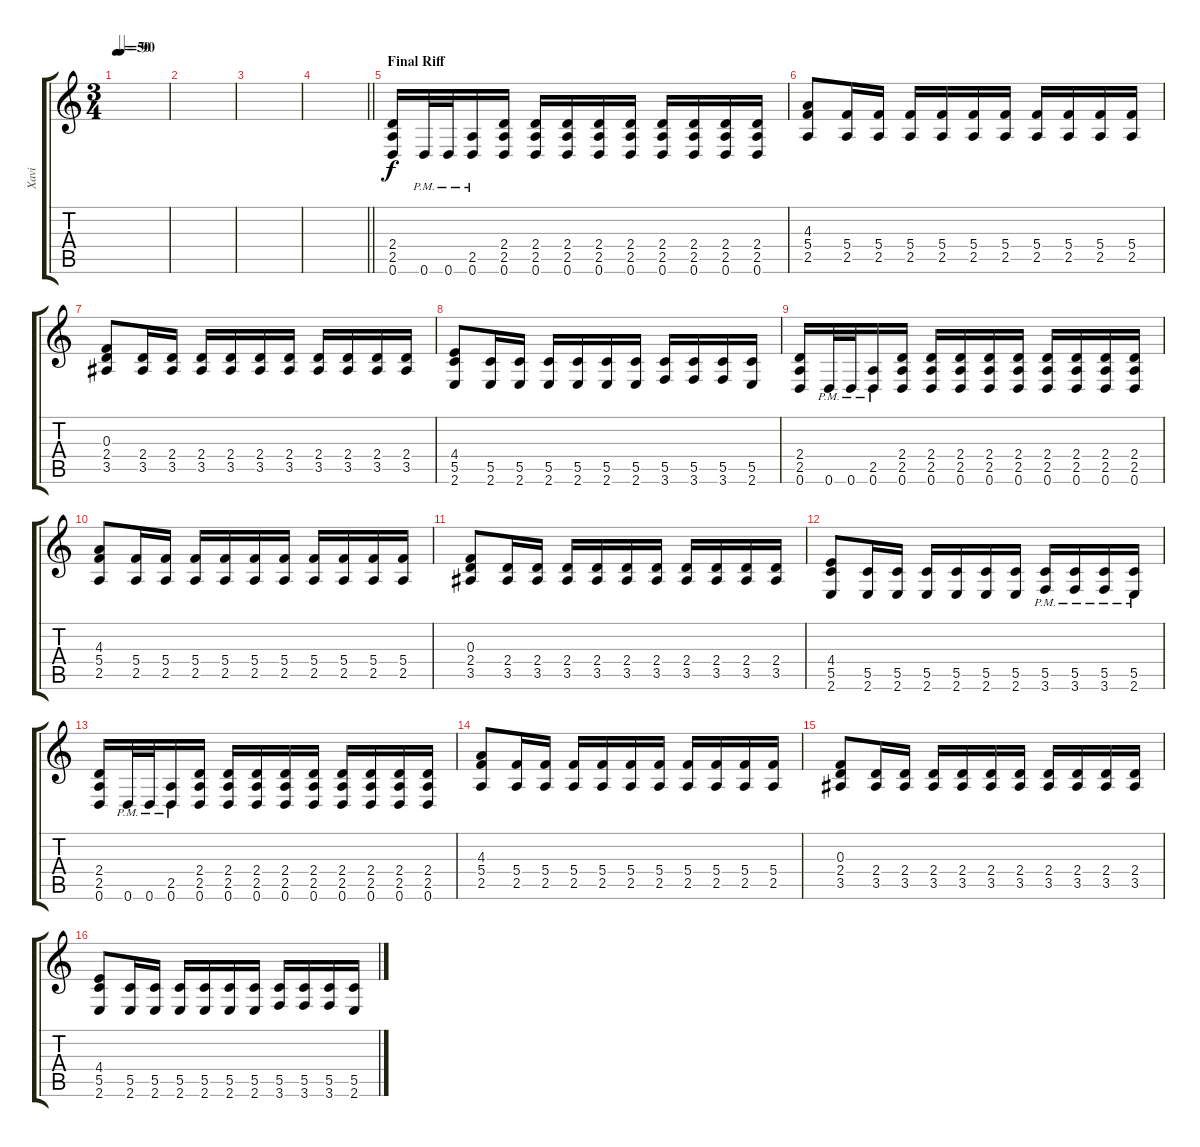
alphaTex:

\track ("Xavi" "Xavi") {instrument distortionguitar}
\staff {score tabs}
\tuning (D4 A3 F3 C3 G2 D2) {hide}
\ts (3 4)
\tempo 50
\tempo (90 0.08333333333333333)
\clef g2
\ks c
|
|
|
\barLineRight lightlight
|
\section ("" "Final Riff")
(2.4 2.5 0.6).16{volume 14} 0.6{pm}.32 0.6{pm}.32 (2.5{pm} 0.6{pm}).16 (2.4 2.5 0.6).16 (2.4 2.5 0.6).16 (2.4 2.5 0.6).16 (2.4 2.5 0.6).16 (2.4 2.5 0.6).16 (2.4 2.5 0.6).16 (2.4 2.5 0.6).16 (2.4 2.5 0.6).16 (2.4 2.5 0.6).16 |
(4.3 5.4 2.5).8 (5.4 2.5).16 (5.4 2.5).16 (5.4 2.5).16 (5.4 2.5).16 (5.4 2.5).16 (5.4 2.5).16 (5.4 2.5).16 (5.4 2.5).16 (5.4 2.5).16 (5.4 2.5).16 |
(0.3 2.4 3.5).8 (2.4 3.5).16 (2.4 3.5).16 (2.4 3.5).16 (2.4 3.5).16 (2.4 3.5).16 (2.4 3.5).16 (2.4 3.5).16 (2.4 3.5).16 (2.4 3.5).16 (2.4 3.5).16 |
(4.4 5.5 2.6).8 (5.5 2.6).16 (5.5 2.6).16 (5.5 2.6).16 (5.5 2.6).16 (5.5 2.6).16 (5.5 2.6).16 (5.5 3.6).16 (5.5 3.6).16 (5.5 3.6).16 (5.5 2.6).16 |
(2.4 2.5 0.6).16 0.6{pm}.32 0.6{pm}.32 (2.5{pm} 0.6{pm}).16 (2.4 2.5 0.6).16 (2.4 2.5 0.6).16 (2.4 2.5 0.6).16 (2.4 2.5 0.6).16 (2.4 2.5 0.6).16 (2.4 2.5 0.6).16 (2.4 2.5 0.6).16 (2.4 2.5 0.6).16 (2.4 2.5 0.6).16 |
(4.3 5.4 2.5).8 (5.4 2.5).16 (5.4 2.5).16 (5.4 2.5).16 (5.4 2.5).16 (5.4 2.5).16 (5.4 2.5).16 (5.4 2.5).16 (5.4 2.5).16 (5.4 2.5).16 (5.4 2.5).16 |
(0.3 2.4 3.5).8 (2.4 3.5).16 (2.4 3.5).16 (2.4 3.5).16 (2.4 3.5).16 (2.4 3.5).16 (2.4 3.5).16 (2.4 3.5).16 (2.4 3.5).16 (2.4 3.5).16 (2.4 3.5).16 |
(4.4 5.5 2.6).8 (5.5 2.6).16 (5.5 2.6).16 (5.5 2.6).16 (5.5 2.6).16 (5.5 2.6).16 (5.5 2.6).16 (5.5{pm} 3.6{pm}).16 (5.5{pm} 3.6{pm}).16 (5.5{pm} 3.6{pm}).16 (5.5{pm} 2.6{pm}).16 |
(2.4 2.5 0.6).16 0.6{pm}.32 0.6{pm}.32 (2.5{pm} 0.6{pm}).16 (2.4 2.5 0.6).16 (2.4 2.5 0.6).16 (2.4 2.5 0.6).16 (2.4 2.5 0.6).16 (2.4 2.5 0.6).16 (2.4 2.5 0.6).16 (2.4 2.5 0.6).16 (2.4 2.5 0.6).16 (2.4 2.5 0.6).16 |
(4.3 5.4 2.5).8 (5.4 2.5).16 (5.4 2.5).16 (5.4 2.5).16 (5.4 2.5).16 (5.4 2.5).16 (5.4 2.5).16 (5.4 2.5).16 (5.4 2.5).16 (5.4 2.5).16 (5.4 2.5).16 |
(0.3 2.4 3.5).8 (2.4 3.5).16 (2.4 3.5).16 (2.4 3.5).16 (2.4 3.5).16 (2.4 3.5).16 (2.4 3.5).16 (2.4 3.5).16 (2.4 3.5).16 (2.4 3.5).16 (2.4 3.5).16 |
(4.4 5.5 2.6).8 (5.5 2.6).16 (5.5 2.6).16 (5.5 2.6).16 (5.5 2.6).16 (5.5 2.6).16 (5.5 2.6).16 (5.5 3.6).16 (5.5 3.6).16 (5.5 3.6).16 (5.5 2.6).16
